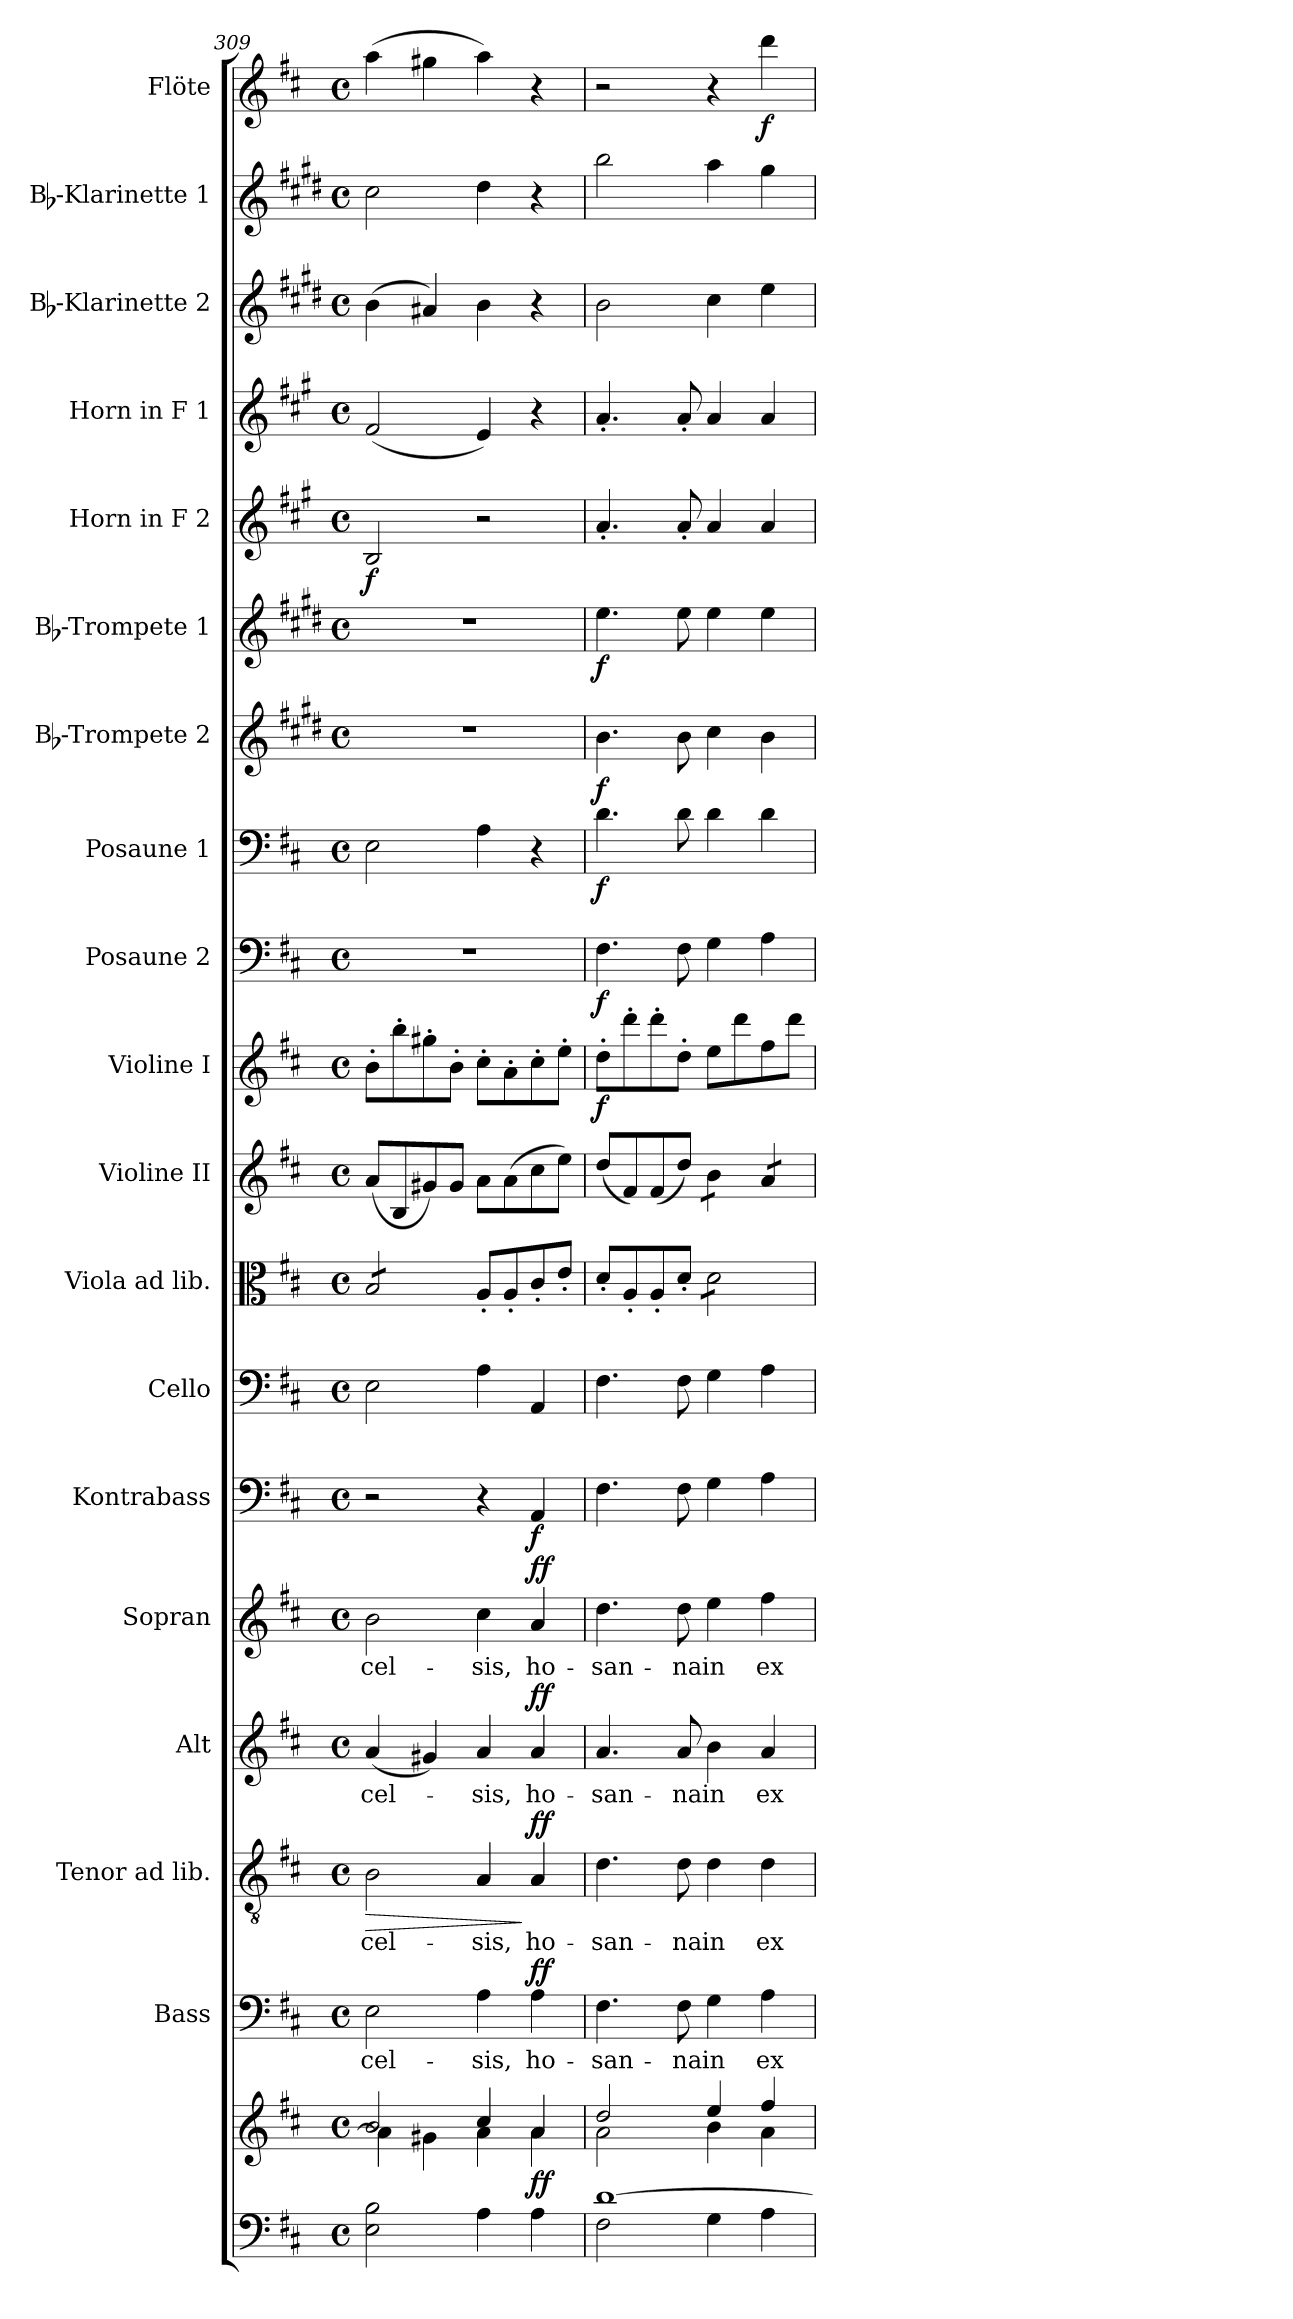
**kern	**kern	**dynam	**kern	**text	**dynam	**kern	**text	**dynam	**kern	**text	**dynam	**kern	**text	**dynam	**kern	**dynam	**kern	**kern	**kern	**kern	**dynam	**kern	**dynam	**kern	**dynam	**kern	**dynam	**kern	**dynam	**kern	**dynam	**kern	**kern	**kern	**kern	**dynam
*part19	*part19	*part19	*part18	*part18	*part18	*part17	*part17	*part17	*part16	*part16	*part16	*part15	*part15	*part15	*part14	*part14	*part13	*part12	*part11	*part10	*part10	*part9	*part9	*part8	*part8	*part7	*part7	*part6	*part6	*part5	*part5	*part4	*part3	*part2	*part1	*part1
*staff20	*staff19	*staff19/20	*staff18	*staff18	*staff18	*staff17	*staff17	*staff17	*staff16	*staff16	*staff16	*staff15	*staff15	*staff15	*staff14	*staff14	*staff13	*staff12	*staff11	*staff10	*staff10	*staff9	*staff9	*staff8	*staff8	*staff7	*staff7	*staff6	*staff6	*staff5	*staff5	*staff4	*staff3	*staff2	*staff1	*staff1
*	*	*	*I"Bass	*	*	*I"Tenor ad lib.	*	*	*I"Alt	*	*	*I"Sopran	*	*	*I"Kontrabass	*	*I"Cello	*I"Viola ad lib.	*I"Violine II	*I"Violine I	*	*I"Posaune 2	*	*I"Posaune 1	*	*I"Bb-Trompete 2	*	*I"Bb-Trompete 1	*	*I"Horn in F 2	*	*I"Horn in F 1	*I"Bb-Klarinette 2	*I"Bb-Klarinette 1	*I"Flöte	*
*	*	*	*I'B.	*	*	*I'T.	*	*	*I'A.	*	*	*I'S.	*	*	*I'Kb.	*	*	*I'Vla.	*I'Vl. II	*I'Vl. I	*	*I'Pos. 2	*	*I'Pos. 1	*	*I'Bb Trp. 2	*	*I'Bb Trp. 1	*	*	*	*	*I'Bb Kl. 2	*I'Bb Kl. 1	*I'Fl.	*
*clefF4	*clefG2	*	*clefF4	*	*	*clefGv2	*	*	*clefG2	*	*	*clefG2	*	*	*clefF4	*	*clefF4	*clefC3	*clefG2	*clefG2	*	*clefF4	*	*clefF4	*	*clefG2	*	*clefG2	*	*clefG2	*	*clefG2	*clefG2	*clefG2	*clefG2	*
*	*	*	*	*	*	*	*	*	*	*	*	*	*	*	*ITrd7c12	*	*	*	*	*	*	*	*	*	*	*ITrd1c2	*	*ITrd1c2	*	*ITrd4c7	*	*ITrd4c7	*ITrd1c2	*ITrd1c2	*	*
*k[f#c#]	*k[f#c#]	*	*k[f#c#]	*	*	*k[f#c#]	*	*	*k[f#c#]	*	*	*k[f#c#]	*	*	*k[f#c#]	*	*k[f#c#]	*k[f#c#]	*k[f#c#]	*k[f#c#]	*	*k[f#c#]	*	*k[f#c#]	*	*k[f#c#]	*	*k[f#c#]	*	*k[f#c#]	*	*k[f#c#]	*k[f#c#]	*k[f#c#]	*k[f#c#]	*
*D:	*D:	*	*D:	*	*	*D:	*	*	*D:	*	*	*D:	*	*	*D:	*	*D:	*D:	*D:	*D:	*	*D:	*	*D:	*	*D:	*	*D:	*	*D:	*	*D:	*D:	*D:	*D:	*
*M4/4	*M4/4	*	*M4/4	*	*	*M4/4	*	*	*M4/4	*	*	*M4/4	*	*	*M4/4	*	*M4/4	*M4/4	*M4/4	*M4/4	*	*M4/4	*	*M4/4	*	*M4/4	*	*M4/4	*	*M4/4	*	*M4/4	*M4/4	*M4/4	*M4/4	*
*met(c)	*met(c)	*	*met(c)	*	*	*met(c)	*	*	*met(c)	*	*	*met(c)	*	*	*met(c)	*	*met(c)	*met(c)	*met(c)	*met(c)	*	*met(c)	*	*met(c)	*	*met(c)	*	*met(c)	*	*met(c)	*	*met(c)	*met(c)	*met(c)	*met(c)	*
=309	=309	=309	=309	=309	=309	=309	=309	=309	=309	=309	=309	=309	=309	=309	=309	=309	=309	=309	=309	=309	=309	=309	=309	=309	=309	=309	=309	=309	=309	=309	=309	=309	=309	=309	=309	=309
*	*^	*	*	*	*	*	*	*	*	*	*	*	*	*	*	*	*	*	*	*	*	*	*	*	*	*	*	*	*	*	*	*	*	*	*	*
!	!	!	!	!	!LO:LY:b	!	!	!LO:LY:b	!LO:HP:b	!	!LO:LY:b	!	!	!LO:LY:b	!	!	!	!	!	!	!	!	!	!	!	!	!	!	!	!	!	!LO:DY:b	!	!	!	!	!
*	*	*	*	*	*	*	*	*	*	*	*	*	*	*	*	*	*	*	*tremolo	*	*	*	*	*	*	*	*	*	*	*	*	*	*	*	*	*	*
2E\ 2B\	2b/	4a\]	.	2E\	-cel-	.	2B\	-cel-	>	(<4a/	-cel-	.	2b\	-cel-	.	2r	.	2E\	8B/L	(<8a/L	8b'>\L	.	1r	.	2E\	.	1r	.	1r	.	2E/	f	(<2B/	(>4a\	2b\	(>4aa\	.
.	.	.	.	.	.	.	.	.	.	.	.	.	.	.	.	.	.	.	8B/	8B/	8bb'>\	.	.	.	.	.	.	.	.	.	.	.	.	.	.	.	.
.	.	4g#X\	.	.	.	.	.	.	.	4g#X/)	.	.	.	.	.	.	.	.	8B/	8g#X/)	8gg#X'>\	.	.	.	.	.	.	.	.	.	.	.	.	4g#X/)	.	4gg#X\	.
.	.	.	.	.	.	.	.	.	.	.	.	.	.	.	.	.	.	.	8B/J	8g#/J	8b'>\J	.	.	.	.	.	.	.	.	.	.	.	.	.	.	.	.
*	*	*	*	*	*	*	*	*	*	*	*	*	*	*	*	*	*	*	*Xtremolo	*	*	*	*	*	*	*	*	*	*	*	*	*	*	*	*	*	*
!	!	!	!	!	!LO:LY:b	!	!	!LO:LY:b	!	!	!LO:LY:b	!	!	!LO:LY:b	!	!	!	!	!	!	!	!	!	!	!	!	!	!	!	!	!	!	!	!	!	!	!
4A\	4cc#/	4a\	.	4A\	-sis,	.	4A/	-sis,	.	4a/	-sis,	.	4cc#\	-sis,	.	4r	.	4A\	8A'</L	8a\L	8cc#'>\L	.	.	.	4A\	.	.	.	.	.	2r	.	4A/)	4a\	4cc#\	4aa\)	.
.	.	.	.	.	.	.	.	.	.	.	.	.	.	.	.	.	.	.	8A'</	(>8a\	8a'>\	.	.	.	.	.	.	.	.	.	.	.	.	.	.	.	.
!	!	!	!LO:DY:b	!	!LO:LY:b	!LO:DY:a	!	!LO:LY:b	!LO:DY:n=1:a	!	!LO:LY:b	!LO:DY:a	!	!LO:LY:b	!LO:DY:a	!	!LO:DY:b	!	!	!	!	!	!	!	!	!	!	!	!	!	!	!	!	!	!	!	!
4A\	4a/	4a\	ff	4A\	ho-	ff	4A/	ho-	] ff	4a/	ho-	ff	4a/	ho-	ff	4AAA/	f	4AA/	8c#'</	8cc#\	8cc#'>\	.	.	.	4r	.	.	.	.	.	.	.	4r	4r	4r	4r	.
.	.	.	.	.	.	.	.	.	.	.	.	.	.	.	.	.	.	.	8e'</J	8ee\J)	8ee'>\J	.	.	.	.	.	.	.	.	.	.	.	.	.	.	.	.
!!LO:PB:g=z
=310	=310	=310	=310	=310	=310	=310	=310	=310	=310	=310	=310	=310	=310	=310	=310	=310	=310	=310	=310	=310	=310	=310	=310	=310	=310	=310	=310	=310	=310	=310	=310	=310	=310	=310	=310	=310	=310
*^	*	*	*	*	*	*	*	*	*	*	*	*	*	*	*	*	*	*	*	*	*	*	*	*	*	*	*	*	*	*	*	*	*	*	*	*	*
!	!	!	!	!	!	!LO:LY:b	!	!	!LO:LY:b	!	!	!LO:LY:b	!	!	!LO:LY:b	!	!	!	!	!	!	!	!LO:DY:b	!	!LO:DY:b	!	!LO:DY:b	!	!LO:DY:b	!	!LO:DY:b	!	!	!	!	!	!	!
[>1d	2F#\	2dd/	2a\	.	4.F#\	-san-	.	4.d\	-san-	.	4.a/	-san-	.	4.dd\	-san-	.	4.FF#\	.	4.F#\	8d'</L	(<8dd/L	8dd'>\L	f	4.F#\	f	4.d\	f	4.a\	f	4.dd\	f	4.d'</	.	4.d'</	2a\	2aa\	2r	.
.	.	.	.	.	.	.	.	.	.	.	.	.	.	.	.	.	.	.	.	8A'</	8f#/)	8ddd'>\	.	.	.	.	.	.	.	.	.	.	.	.	.	.	.	.
.	.	.	.	.	.	.	.	.	.	.	.	.	.	.	.	.	.	.	.	8A'</	(<8f#/	8ddd'>\	.	.	.	.	.	.	.	.	.	.	.	.	.	.	.	.
!	!	!	!	!	!	!LO:LY:b	!	!	!LO:LY:b	!	!	!LO:LY:b	!	!	!LO:LY:b	!	!	!	!	!	!	!	!	!	!	!	!	!	!	!	!	!	!	!	!	!	!	!
.	.	.	.	.	8F#\	-na	.	8d\	-na	.	8a/	-na	.	8dd\	-na	.	8FF#\	.	8F#\	8d'</J	8dd/J)	8dd'>\J	.	8F#\	.	8d\	.	8a\	.	8dd\	.	8d'</	.	8d'</	.	.	.	.
!	!	!	!	!	!	!LO:LY:b	!	!	!LO:LY:b	!	!	!LO:LY:b	!	!	!LO:LY:b	!	!	!	!	!	!	!	!	!	!	!	!	!	!	!	!	!	!	!	!	!	!	!
*	*	*	*	*	*	*	*	*	*	*	*	*	*	*	*	*	*	*	*	*tremolo	*	*	*	*	*	*	*	*	*	*	*	*	*	*	*	*	*	*
*	*	*	*	*	*	*	*	*	*	*	*	*	*	*	*	*	*	*	*	*	*tremolo	*	*	*	*	*	*	*	*	*	*	*	*	*	*	*	*	*
.	4G\	4ee/	4b\	.	4G\	in	.	4d\	in	.	4b\	in	.	4ee\	in	.	4GG\	.	4G\	8d\L	8b\L	8ee\L	.	4G\	.	4d\	.	4b\	.	4dd\	.	4d/	.	4d/	4b\	4gg\	4r	.
.	.	.	.	.	.	.	.	.	.	.	.	.	.	.	.	.	.	.	.	8d\	8b\J	8ddd\	.	.	.	.	.	.	.	.	.	.	.	.	.	.	.	.
!	!	!	!	!	!	!LO:LY:b	!	!	!LO:LY:b	!	!	!LO:LY:b	!	!	!LO:LY:b	!	!	!	!	!	!	!	!	!	!	!	!	!	!	!	!	!	!	!	!	!	!	!LO:DY:b
.	4A\	4ff#/	4a\	.	4A\	ex-	.	4d\	ex-	.	4a/	ex-	.	4ff#\	ex-	.	4AA\	.	4A\	8d\	8a/L	8ff#\	.	4A\	.	4d\	.	4a\	.	4dd\	.	4d/	.	4d/	4dd\	4ff#\	4ddd\	f
.	.	.	.	.	.	.	.	.	.	.	.	.	.	.	.	.	.	.	.	8d\J	8a/J	8ddd\J	.	.	.	.	.	.	.	.	.	.	.	.	.	.	.	.
*	*	*	*	*	*	*	*	*	*	*	*	*	*	*	*	*	*	*	*	*	*Xtremolo	*	*	*	*	*	*	*	*	*	*	*	*	*	*	*	*	*
*	*	*	*	*	*	*	*	*	*	*	*	*	*	*	*	*	*	*	*	*Xtremolo	*	*	*	*	*	*	*	*	*	*	*	*	*	*	*	*	*	*
*v	*v	*	*	*	*	*	*	*	*	*	*	*	*	*	*	*	*	*	*	*	*	*	*	*	*	*	*	*	*	*	*	*	*	*	*	*	*	*
*	*v	*v	*	*	*	*	*	*	*	*	*	*	*	*	*	*	*	*	*	*	*	*	*	*	*	*	*	*	*	*	*	*	*	*	*	*	*
=	=	=	=	=	=	=	=	=	=	=	=	=	=	=	=	=	=	=	=	=	=	=	=	=	=	=	=	=	=	=	=	=	=	=	=	=
*-	*-	*-	*-	*-	*-	*-	*-	*-	*-	*-	*-	*-	*-	*-	*-	*-	*-	*-	*-	*-	*-	*-	*-	*-	*-	*-	*-	*-	*-	*-	*-	*-	*-	*-	*-	*-
